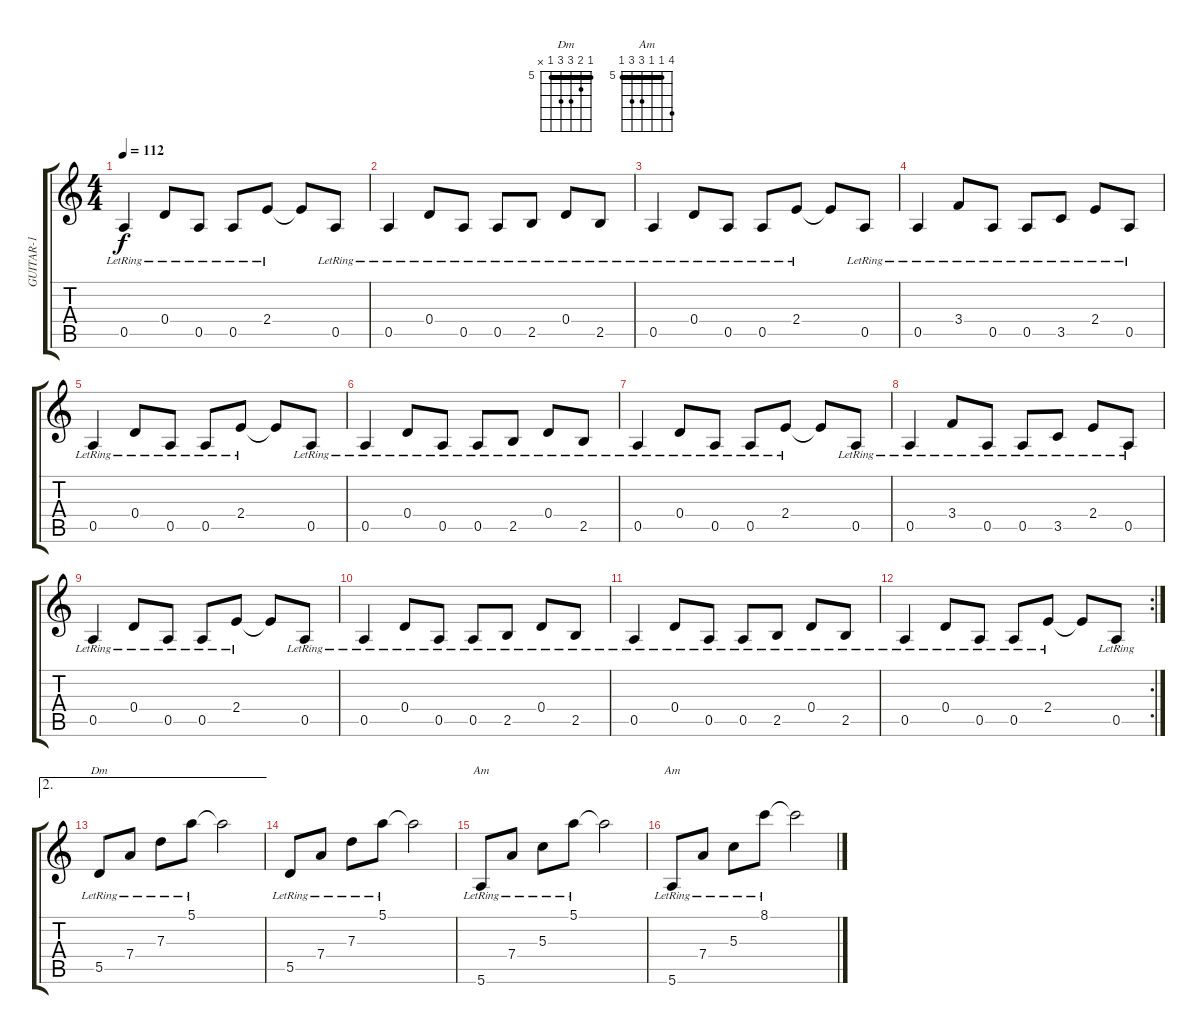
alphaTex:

\track ("GUITAR-1" "GUITAR-1") {instrument acousticguitarsteel}
\staff {score tabs}
\tuning (E4 B3 G3 D3 A2 E2) {hide}
\chord ("Dm" 5 6 7 7 5 x) {firstfret 5 barre 5}
\chord ("Am" 5 5 5 7 7 5) {firstfret 5 barre 5}
\chord ("Am" 8 5 5 7 7 5) {firstfret 5 barre 5}
\ts (4 4)
\tempo 112
\clef g2
\ks c
0.5{lr}.4{dy f} 0.4{lr}.8 0.5{lr}.8 0.5{lr}.8 2.4{lr}.8 2.4{t}.8 0.5{lr}.8 |
0.5{lr}.4 0.4{lr}.8 0.5{lr}.8 0.5{lr}.8 2.5{lr}.8 0.4{lr}.8 2.5{lr}.8 |
0.5{lr}.4 0.4{lr}.8 0.5{lr}.8 0.5{lr}.8 2.4{lr}.8 2.4{t}.8 0.5{lr}.8 |
0.5{lr}.4 3.4{lr}.8 0.5{lr}.8 0.5{lr}.8 3.5{lr}.8 2.4{lr}.8 0.5{lr}.8 |
0.5{lr}.4 0.4{lr}.8 0.5{lr}.8 0.5{lr}.8 2.4{lr}.8 2.4{t}.8 0.5{lr}.8 |
0.5{lr}.4 0.4{lr}.8 0.5{lr}.8 0.5{lr}.8 2.5{lr}.8 0.4{lr}.8 2.5{lr}.8 |
0.5{lr}.4 0.4{lr}.8 0.5{lr}.8 0.5{lr}.8 2.4{lr}.8 2.4{t}.8 0.5{lr}.8 |
0.5{lr}.4 3.4{lr}.8 0.5{lr}.8 0.5{lr}.8 3.5{lr}.8 2.4{lr}.8 0.5{lr}.8 |
0.5{lr}.4 0.4{lr}.8 0.5{lr}.8 0.5{lr}.8 2.4{lr}.8 2.4{t}.8 0.5{lr}.8 |
0.5{lr}.4 0.4{lr}.8 0.5{lr}.8 0.5{lr}.8 2.5{lr}.8 0.4{lr}.8 2.5{lr}.8 |
0.5{lr}.4 0.4{lr}.8 0.5{lr}.8 0.5{lr}.8 2.5{lr}.8 0.4{lr}.8 2.5{lr}.8 |
\rc 2
0.5{lr}.4 0.4{lr}.8 0.5{lr}.8 0.5{lr}.8 2.4{lr}.8 2.4{t}.8 0.5{lr}.8 |
\ae 2
5.5{lr}.8{ch "Dm"} 7.4{lr}.8 7.3{lr}.8 5.1{lr}.8 5.1{t}.2 |
5.5{lr}.8 7.4{lr}.8 7.3{lr}.8 5.1{lr}.8 5.1{t}.2 |
5.6{lr}.8{ch "Am"} 7.4{lr}.8 5.3{lr}.8 5.1{lr}.8 5.1{t}.2 |
5.6{lr}.8{ch "Am"} 7.4{lr}.8 5.3{lr}.8 8.1{lr}.8 8.1{t}.2
